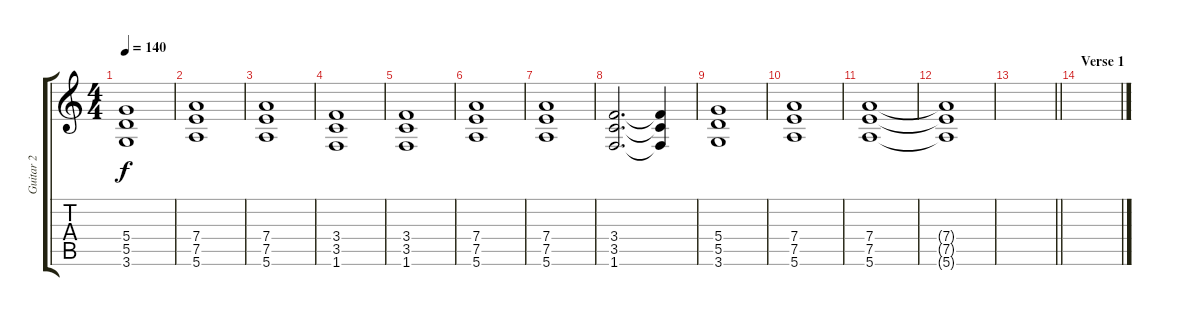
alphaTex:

\track ("Guitar 2" "Guitar 2") {instrument distortionguitar}
\staff {score tabs}
\tuning (E4 B3 G3 D3 A2 E2) {hide}
\ts (4 4)
\tempo 140
\clef g2
\ks c
(5.4 5.5 3.6).1{dy f} |
(7.4 7.5 5.6).1 |
(7.4 7.5 5.6).1 |
(3.4 3.5 1.6).1 |
(3.4 3.5 1.6).1 |
(7.4 7.5 5.6).1 |
(7.4 7.5 5.6).1 |
(3.4 3.5 1.6).2{d} (3.4{t} 3.5{t} 1.6{t}).4 |
(5.4 5.5 3.6).1 |
(7.4 7.5 5.6).1 |
(7.4 7.5 5.6).1 |
(7.4{t} 7.5{t} 5.6{t}).1 |
\barLineRight lightlight
|
\section ("" "Verse 1")
